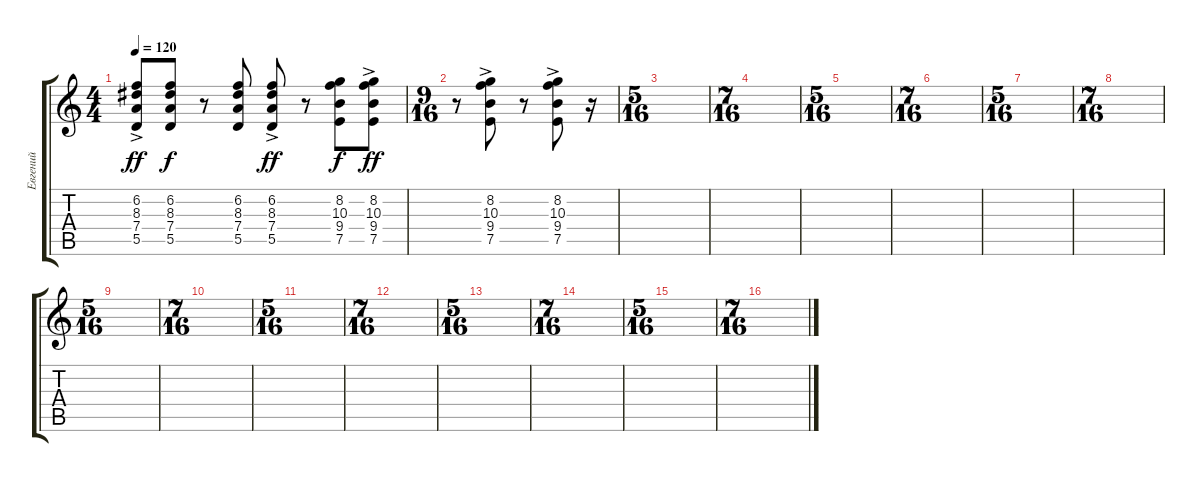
\track ("Евгений" "Евгений") {instrument distortionguitar}
\staff {score tabs}
\tuning (E4 B3 G3 D3 A2 E2) {hide}
\ts (4 4)
\tempo 120
\clef g2
\ks c
(6.2 8.3 7.4 5.5{ac}).8{dy ff} (6.2 8.3 7.4 5.5).8{dy f} r.8 (6.2 8.3 7.4 5.5).8 (6.2 8.3 7.4 5.5{ac}).8{dy ff} r.8 (8.2 10.3 9.4 7.5).8{dy f} (8.2 10.3 9.4 7.5{ac}).8{dy ff} |
\ts (9 16)
r.8 (8.2 10.3 9.4 7.5{ac}).8 r.8 (8.2 10.3 9.4 7.5{ac}).8 r.16 |
\ts (5 16)
|
\ts (7 16)
|
\ts (5 16)
|
\ts (7 16)
|
\ts (5 16)
|
\ts (7 16)
|
\ts (5 16)
|
\ts (7 16)
|
\ts (5 16)
|
\ts (7 16)
|
\ts (5 16)
|
\ts (7 16)
|
\ts (5 16)
|
\ts (7 16)
